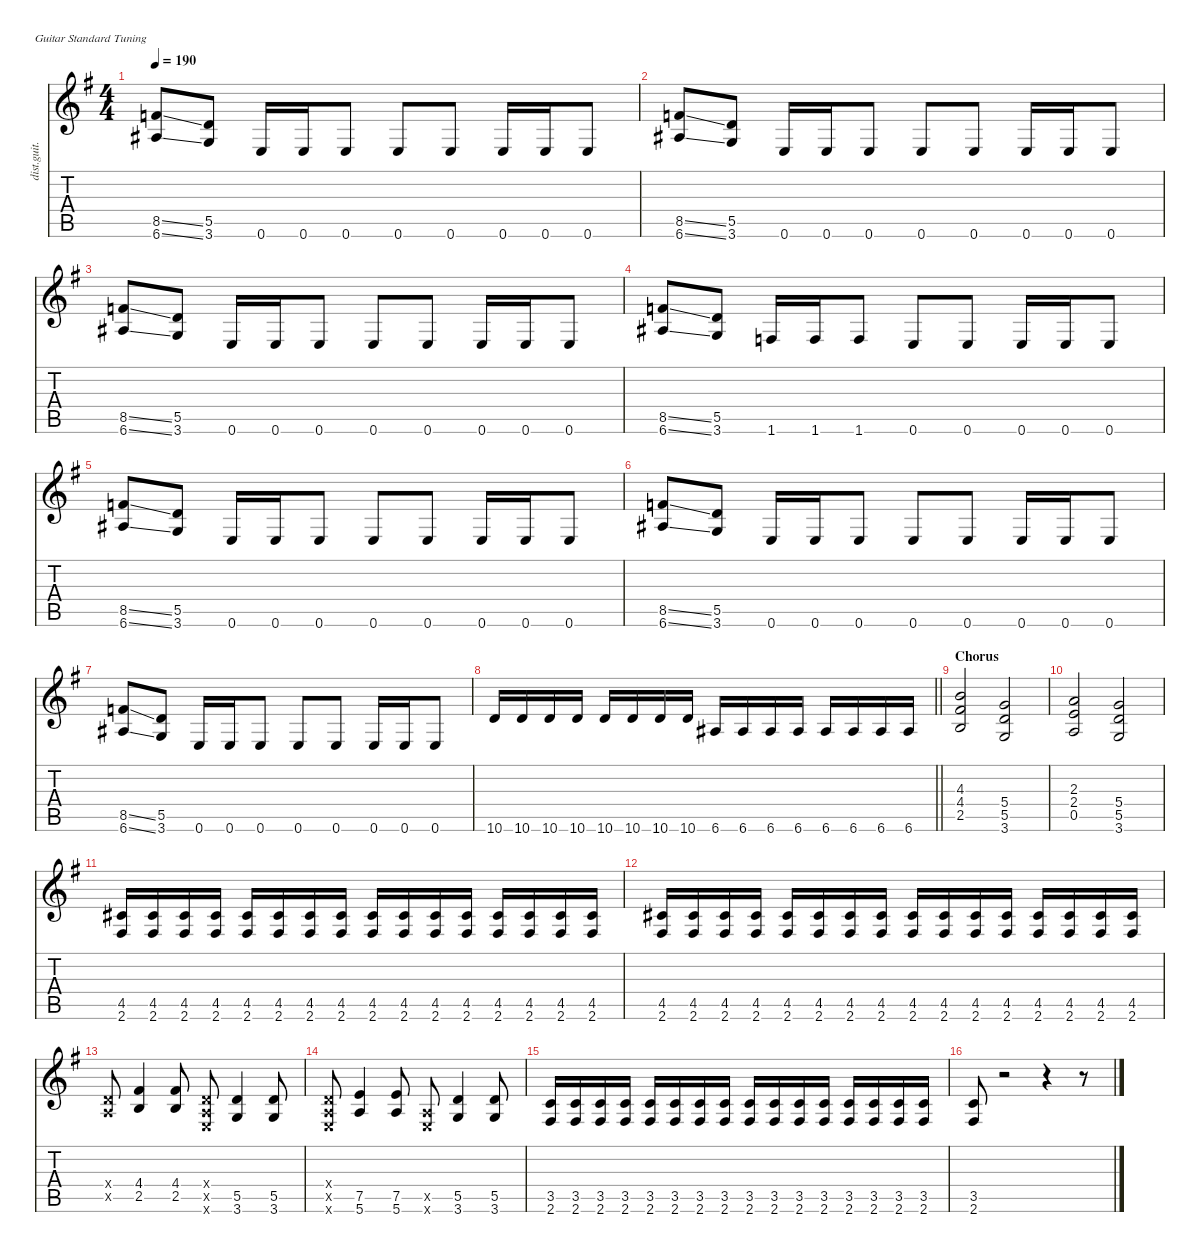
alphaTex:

\defaultSystemsLayout 4
\hideDynamics
\bracketExtendMode nobrackets
\otherSystemsTrackNameOrientation horizontal
\track ("Guitar 2" "dist.guit.") {instrument distortionguitar}
\staff {score tabs}
\tuning (E4 B3 G3 D3 A2 E2)
\ts (4 4)
\tempo 190
\clef g2
\ks eminor
(8.5{ss acc forcenatural} 6.6{ss acc #}).8{dy f beam Up} (5.5{acc forcenatural} 3.6{acc forcenatural}).8{beam Up} 0.6{acc forcenatural}.16{beam Up} 0.6{acc forcenatural}.16{beam Up} 0.6{acc forcenatural}.8{beam Up} 0.6{acc forcenatural}.8{beam Up} 0.6{acc forcenatural}.8{beam Up} 0.6{acc forcenatural}.16{beam Up} 0.6{acc forcenatural}.16{beam Up} 0.6{acc forcenatural}.8{beam Up} |
(8.5{ss acc forcenatural} 6.6{ss acc #}).8{beam Up} (5.5{acc forcenatural} 3.6{acc forcenatural}).8{beam Up} 0.6{acc forcenatural}.16{beam Up} 0.6{acc forcenatural}.16{beam Up} 0.6{acc forcenatural}.8{beam Up} 0.6{acc forcenatural}.8{beam Up} 0.6{acc forcenatural}.8{beam Up} 0.6{acc forcenatural}.16{beam Up} 0.6{acc forcenatural}.16{beam Up} 0.6{acc forcenatural}.8{beam Up} |
(8.5{ss acc forcenatural} 6.6{ss acc #}).8{beam Up} (5.5{acc forcenatural} 3.6{acc forcenatural}).8{beam Up} 0.6{acc forcenatural}.16{beam Up} 0.6{acc forcenatural}.16{beam Up} 0.6{acc forcenatural}.8{beam Up} 0.6{acc forcenatural}.8{beam Up} 0.6{acc forcenatural}.8{beam Up} 0.6{acc forcenatural}.16{beam Up} 0.6{acc forcenatural}.16{beam Up} 0.6{acc forcenatural}.8{beam Up} |
(8.5{ss acc forcenatural} 6.6{ss acc #}).8{beam Up} (5.5{acc forcenatural} 3.6{acc forcenatural}).8{beam Up} 1.6{acc forcenatural}.16{beam Up} 1.6{acc forcenatural}.16{beam Up} 1.6{acc forcenatural}.8{beam Up} 0.6{acc forcenatural}.8{beam Up} 0.6{acc forcenatural}.8{beam Up} 0.6{acc forcenatural}.16{beam Up} 0.6{acc forcenatural}.16{beam Up} 0.6{acc forcenatural}.8{beam Up} |
(8.5{ss acc forcenatural} 6.6{ss acc #}).8{beam Up} (5.5{acc forcenatural} 3.6{acc forcenatural}).8{beam Up} 0.6{acc forcenatural}.16{beam Up} 0.6{acc forcenatural}.16{beam Up} 0.6{acc forcenatural}.8{beam Up} 0.6{acc forcenatural}.8{beam Up} 0.6{acc forcenatural}.8{beam Up} 0.6{acc forcenatural}.16{beam Up} 0.6{acc forcenatural}.16{beam Up} 0.6{acc forcenatural}.8{beam Up} |
(8.5{ss acc forcenatural} 6.6{ss acc #}).8{beam Up} (5.5{acc forcenatural} 3.6{acc forcenatural}).8{beam Up} 0.6{acc forcenatural}.16{beam Up} 0.6{acc forcenatural}.16{beam Up} 0.6{acc forcenatural}.8{beam Up} 0.6{acc forcenatural}.8{beam Up} 0.6{acc forcenatural}.8{beam Up} 0.6{acc forcenatural}.16{beam Up} 0.6{acc forcenatural}.16{beam Up} 0.6{acc forcenatural}.8{beam Up} |
(8.5{ss acc forcenatural} 6.6{ss acc #}).8{beam Up} (5.5{acc forcenatural} 3.6{acc forcenatural}).8{beam Up} 0.6{acc forcenatural}.16{beam Up} 0.6{acc forcenatural}.16{beam Up} 0.6{acc forcenatural}.8{beam Up} 0.6{acc forcenatural}.8{beam Up} 0.6{acc forcenatural}.8{beam Up} 0.6{acc forcenatural}.16{beam Up} 0.6{acc forcenatural}.16{beam Up} 0.6{acc forcenatural}.8{beam Up} |
\barLineRight lightlight
10.6{acc forcenatural}.16{beam Up} 10.6{acc forcenatural}.16{beam Up} 10.6{acc forcenatural}.16{beam Up} 10.6{acc forcenatural}.16{beam Up} 10.6{acc forcenatural}.16{beam Up} 10.6{acc forcenatural}.16{beam Up} 10.6{acc forcenatural}.16{beam Up} 10.6{acc forcenatural}.16{beam Up} 6.6{acc #}.16{beam Up} 6.6{acc #}.16{beam Up} 6.6{acc #}.16{beam Up} 6.6{acc #}.16{beam Up} 6.6{acc #}.16{beam Up} 6.6{acc #}.16{beam Up} 6.6{acc #}.16{beam Up} 6.6{acc #}.16{beam Up} |
\section ("" "Chorus")
(4.3{acc forcenatural} 4.4{acc #} 2.5{acc forcenatural}).2{beam Up} (5.4{acc forcenatural} 5.5{acc forcenatural} 3.6{acc forcenatural}).2{beam Up} |
(2.3{acc forcenatural} 2.4{acc forcenatural} 0.5{acc forcenatural}).2{beam Up} (5.4{acc forcenatural} 5.5{acc forcenatural} 3.6{acc forcenatural}).2{beam Up} |
(4.5{acc #} 2.6{acc #}).16{beam Up} (4.5{acc #} 2.6{acc #}).16{beam Up} (4.5{acc #} 2.6{acc #}).16{beam Up} (4.5{acc #} 2.6{acc #}).16{beam Up} (4.5{acc #} 2.6{acc #}).16{beam Up} (4.5{acc #} 2.6{acc #}).16{beam Up} (4.5{acc #} 2.6{acc #}).16{beam Up} (4.5{acc #} 2.6{acc #}).16{beam Up} (4.5{acc #} 2.6{acc #}).16{beam Up} (4.5{acc #} 2.6{acc #}).16{beam Up} (4.5{acc #} 2.6{acc #}).16{beam Up} (4.5{acc #} 2.6{acc #}).16{beam Up} (4.5{acc #} 2.6{acc #}).16{beam Up} (4.5{acc #} 2.6{acc #}).16{beam Up} (4.5{acc #} 2.6{acc #}).16{beam Up} (4.5{acc #} 2.6{acc #}).16{beam Up} |
(4.5{acc #} 2.6{acc #}).16{beam Up} (4.5{acc #} 2.6{acc #}).16{beam Up} (4.5{acc #} 2.6{acc #}).16{beam Up} (4.5{acc #} 2.6{acc #}).16{beam Up} (4.5{acc #} 2.6{acc #}).16{beam Up} (4.5{acc #} 2.6{acc #}).16{beam Up} (4.5{acc #} 2.6{acc #}).16{beam Up} (4.5{acc #} 2.6{acc #}).16{beam Up} (4.5{acc #} 2.6{acc #}).16{beam Up} (4.5{acc #} 2.6{acc #}).16{beam Up} (4.5{acc #} 2.6{acc #}).16{beam Up} (4.5{acc #} 2.6{acc #}).16{beam Up} (4.5{acc #} 2.6{acc #}).16{beam Up} (4.5{acc #} 2.6{acc #}).16{beam Up} (4.5{acc #} 2.6{acc #}).16{beam Up} (4.5{acc #} 2.6{acc #}).16{beam Up} |
(0.4{x acc forcenatural} 0.5{x acc forcenatural}).8{beam Up} (4.4{acc #} 2.5{acc forcenatural}).4{beam Up} (4.4{acc #} 2.5{acc forcenatural}).8{beam Up} (0.4{x acc forcenatural} 0.5{x acc forcenatural} 0.6{x acc forcenatural}).8{beam Up} (5.5{acc forcenatural} 3.6{acc forcenatural}).4{beam Up} (5.5{acc forcenatural} 3.6{acc forcenatural}).8{beam Up} |
(0.4{x acc forcenatural} 0.5{x acc forcenatural} 0.6{x acc forcenatural}).8{beam Up} (7.5{acc forcenatural} 5.6{acc forcenatural}).4{beam Up} (7.5{acc forcenatural} 5.6{acc forcenatural}).8{beam Up} (0.5{x acc forcenatural} 0.6{x acc forcenatural}).8{beam Up} (5.5{acc forcenatural} 3.6{acc forcenatural}).4{beam Up} (5.5{acc forcenatural} 3.6{acc forcenatural}).8{beam Up} |
(3.5{acc forcenatural} 2.6{acc #}).16{beam Up} (3.5{acc forcenatural} 2.6{acc #}).16{beam Up} (3.5{acc forcenatural} 2.6{acc #}).16{beam Up} (3.5{acc forcenatural} 2.6{acc #}).16{beam Up} (3.5{acc forcenatural} 2.6{acc #}).16{beam Up} (3.5{acc forcenatural} 2.6{acc #}).16{beam Up} (3.5{acc forcenatural} 2.6{acc #}).16{beam Up} (3.5{acc forcenatural} 2.6{acc #}).16{beam Up} (3.5{acc forcenatural} 2.6{acc #}).16{beam Up} (3.5{acc forcenatural} 2.6{acc #}).16{beam Up} (3.5{acc forcenatural} 2.6{acc #}).16{beam Up} (3.5{acc forcenatural} 2.6{acc #}).16{beam Up} (3.5{acc forcenatural} 2.6{acc #}).16{beam Up} (3.5{acc forcenatural} 2.6{acc #}).16{beam Up} (3.5{acc forcenatural} 2.6{acc #}).16{beam Up} (3.5{acc forcenatural} 2.6{acc #}).16{beam Up} |
(3.5{acc forcenatural} 2.6{acc #}).8{beam Up} r.2{beam Up} r.4{beam Up} r.8{beam Up}
